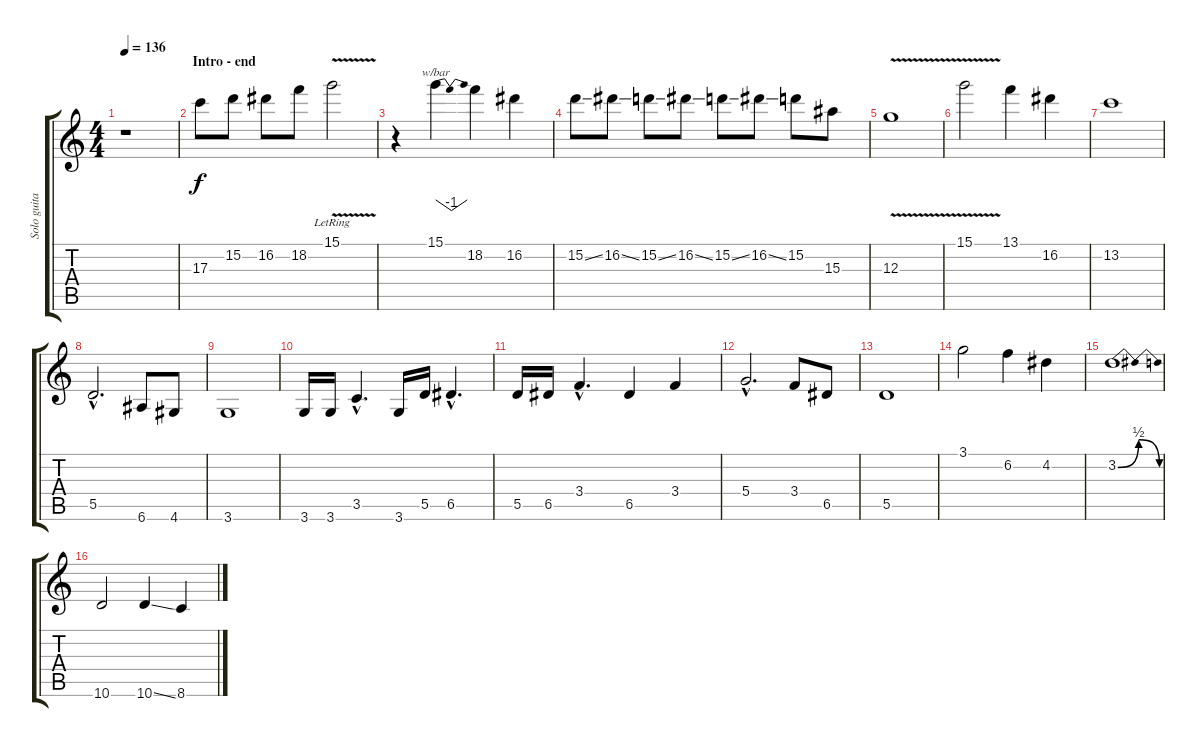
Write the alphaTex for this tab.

\track ("Solo guitar" "Solo guita") {instrument distortionguitar}
\staff {score tabs}
\tuning (E4 B3 G3 D3 A2 E2) {hide}
\ts (4 4)
\tempo 136
\clef g2
\ks c
r.1{dy f} |
\section ("" "Intro - end")
17.3.8 15.2.8 16.2.8 18.2.8 15.1{v lr}.2 |
r.4 15.1.4{tbe (dip default 0 0 14 -4 60 0)} 18.2.4 16.2.4 |
15.2{ss}.8 16.2{ss}.8 15.2{ss}.8 16.2{ss}.8 15.2{ss}.8 16.2{ss}.8 15.2.8 15.3.8 |
12.3{v}.1 |
15.1{v}.2 13.1.4 16.2.4 |
13.2.1 |
5.5{hac}.2{d} 6.6.8 4.6.8 |
3.6.1 |
3.6.16 3.6.16 3.5{hac}.4{d} 3.6.16 5.5.16 6.5{hac}.4{d} |
5.5.16 6.5.16 3.4{hac}.4{d} 6.5.4 3.4.4 |
5.4{hac}.2{d} 3.4.8 6.5.8 |
5.5.1 |
3.1.2 6.2.4 4.2.4 |
3.2{be (bendrelease 0 0 30 2 40 2 60 0)}.1 |
10.6.2 10.6{ss}.4 8.6{ss}.4
